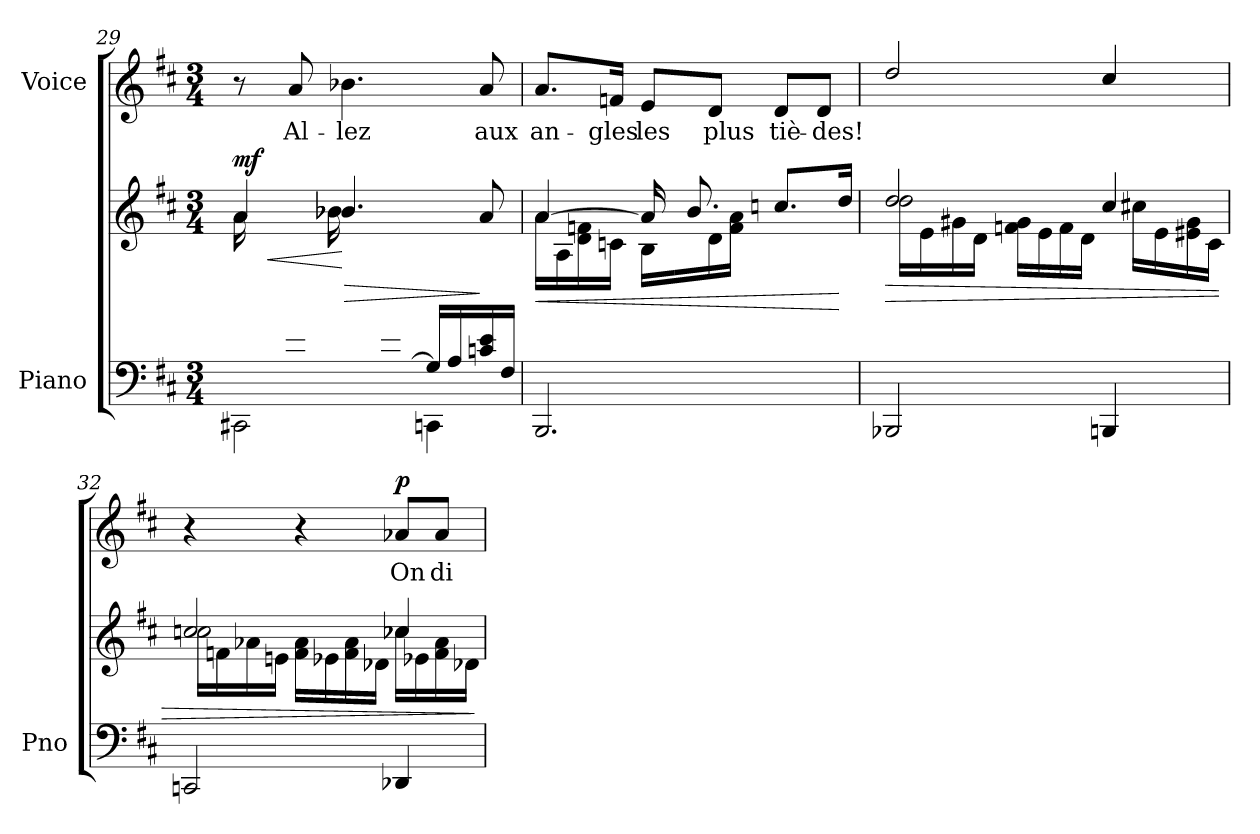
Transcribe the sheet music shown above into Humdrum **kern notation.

**kern	**kern	**dynam	**kern	**text	**dynam
*part2	*part2	*part2	*part1	*part1	*part1
*staff3	*staff2	*staff2/3	*staff1	*staff1	*staff1
*I"Piano	*	*	*I"Voice	*	*
*I'Pno	*	*	*	*	*
!!LO:PB:g=z
*clefF4	*clefG2	*	*clefG2	*	*
*k[f#c#]	*k[f#c#]	*	*k[f#c#]	*	*
*M3/4	*M3/4	*	*M3/4	*	*
=29	=29	=29	=29	=29	=29
*^	*	*	*	*	*
!	!	!	!LO:HP:b	!	!	!
*	*	*^	*	*	*	*
!	!	!	!	!LO:DY:n=1:a	!	!	!
16ryy	2CC#X\	4a/	16a\LL	< mf	8r	.	.
16A/	.	.	8.ryy	.	.	.	.
!	!	!	!	!	!	!LO:LY:b	!
16c#X/ 16e/	.	.	.	.	8a/	Al-	.
16Gn/JJ	.	.	.	.	.	.	.
!	!	!	!	!LO:HP:n=1:b	!	!LO:LY:b	!
16ryy	.	4.b-X/	16b-X\LL	[ >	4.b-X\	-lez	.
16A/	.	.	4..ryy	.	.	.	.
16c#/ 16e/	.	.	.	.	.	.	.
[16G/JJ	.	.	.	.	.	.	.
16G/LL]	4CCn\	.	.	.	.	.	.
16A/	.	.	.	.	.	.	.
!	!	!	!	!	!	!LO:LY:b	!
16cn/ 16e/	.	8a/	.	]	8a/	aux	.
16F#/JJ	.	.	.	.	.	.	.
=30	=30	=30	=30	=30	=30	=30	=30
!	!	!	!	!LO:HP:b	!	!LO:LY:b	!
2.BBB/	2.BBB/yy	[4a/	16a\LL	<	8.a/L	an-	.
.	.	.	16A\	.	.	.	.
.	.	.	16d\ 16fn\	.	.	.	.
!	!	!	!	!	!	!LO:LY:b	!
.	.	.	16cn\JJ	.	16fn/Jk	-gles	.
!	!	!	!	!	!	!LO:LY:b	!
.	.	16a/]	16B\LL	.	8e/L	les	.
.	.	8.b/	16b\yy	.	.	.	.
!	!	!	!	!	!	!LO:LY:b	!
.	.	.	16d\	.	8d/J	plus	.
.	.	.	16f\ 16a\JJ	.	.	.	.
!	!	!	!	!	!	!LO:LY:b	!
.	.	8.ccn/L	16cc\LLyy	.	8d/L	tiè-	.
.	.	.	16d\	.	.	.	.
!	!	!	!	!	!	!LO:LY:b	!
.	.	.	16f\ 16a\	.	8d/J	-des!	.
.	.	16dd/Jk	16dd\JJ	[	.	.	.
=31	=31	=31	=31	=31	=31	=31	=31
!	!	!	!LO:N:head=open	!LO:HP:b	!	!	!
2BBB-X/	2BBB-/yy	2dd/	16dd\LL	>	2dd/	.	.
.	.	.	16e\	.	.	.	.
.	.	.	16g#X\	.	.	.	.
.	.	.	16d\JJ	.	.	.	.
.	.	.	16fn\ 16g#\LL	.	.	.	.
.	.	.	16e\	.	.	.	.
.	.	.	16f\	.	.	.	.
.	.	.	16d\JJ	.	.	.	.
4BBBn/	4BBB/yy	4cc#/	16cc#X\LL	.	4cc#/	.	.
.	.	.	16e\	.	.	.	.
.	.	.	16e#X\ 16g#\	.	.	.	.
.	.	.	16c#\JJ	.	.	.	.
!!LO:LB:g=z
=32	=32	=32	=32	=32	=32	=32	=32
!	!	!	!LO:N:head=open	!	!	!	!
2CCn/	2CC/yy	2ccn/	16cc\LL	.	4r	.	.
.	.	.	16fn\	.	.	.	.
.	.	.	16a-X\	.	.	.	.
.	.	.	16en\JJ	.	.	.	.
.	.	.	16f\ 16a-\LL	.	4r	.	.
.	.	.	16e-X\	.	.	.	.
.	.	.	16f\ 16a-\	.	.	.	.
.	.	.	16d-X\JJ	.	.	.	.
!	!	!	!	!	!	!LO:LY:b	!LO:DY:a
4DD-X/	4DD-/yy	4cc-X/	16cc-\LL	.	8a-X/L	On	p
.	.	.	16e-X\	.	.	.	.
!	!	!	!	!	!	!LO:LY:b	!
.	.	.	16f\ 16a-\	.	8a-/J	di-	.
.	.	.	16d-X\JJ	.	.	.	.
*v	*v	*	*	*	*	*	*
*	*v	*v	*	*	*	*
.	.	]	.	.	.
=	=	=	=	=	=
*-	*-	*-	*-	*-	*-
